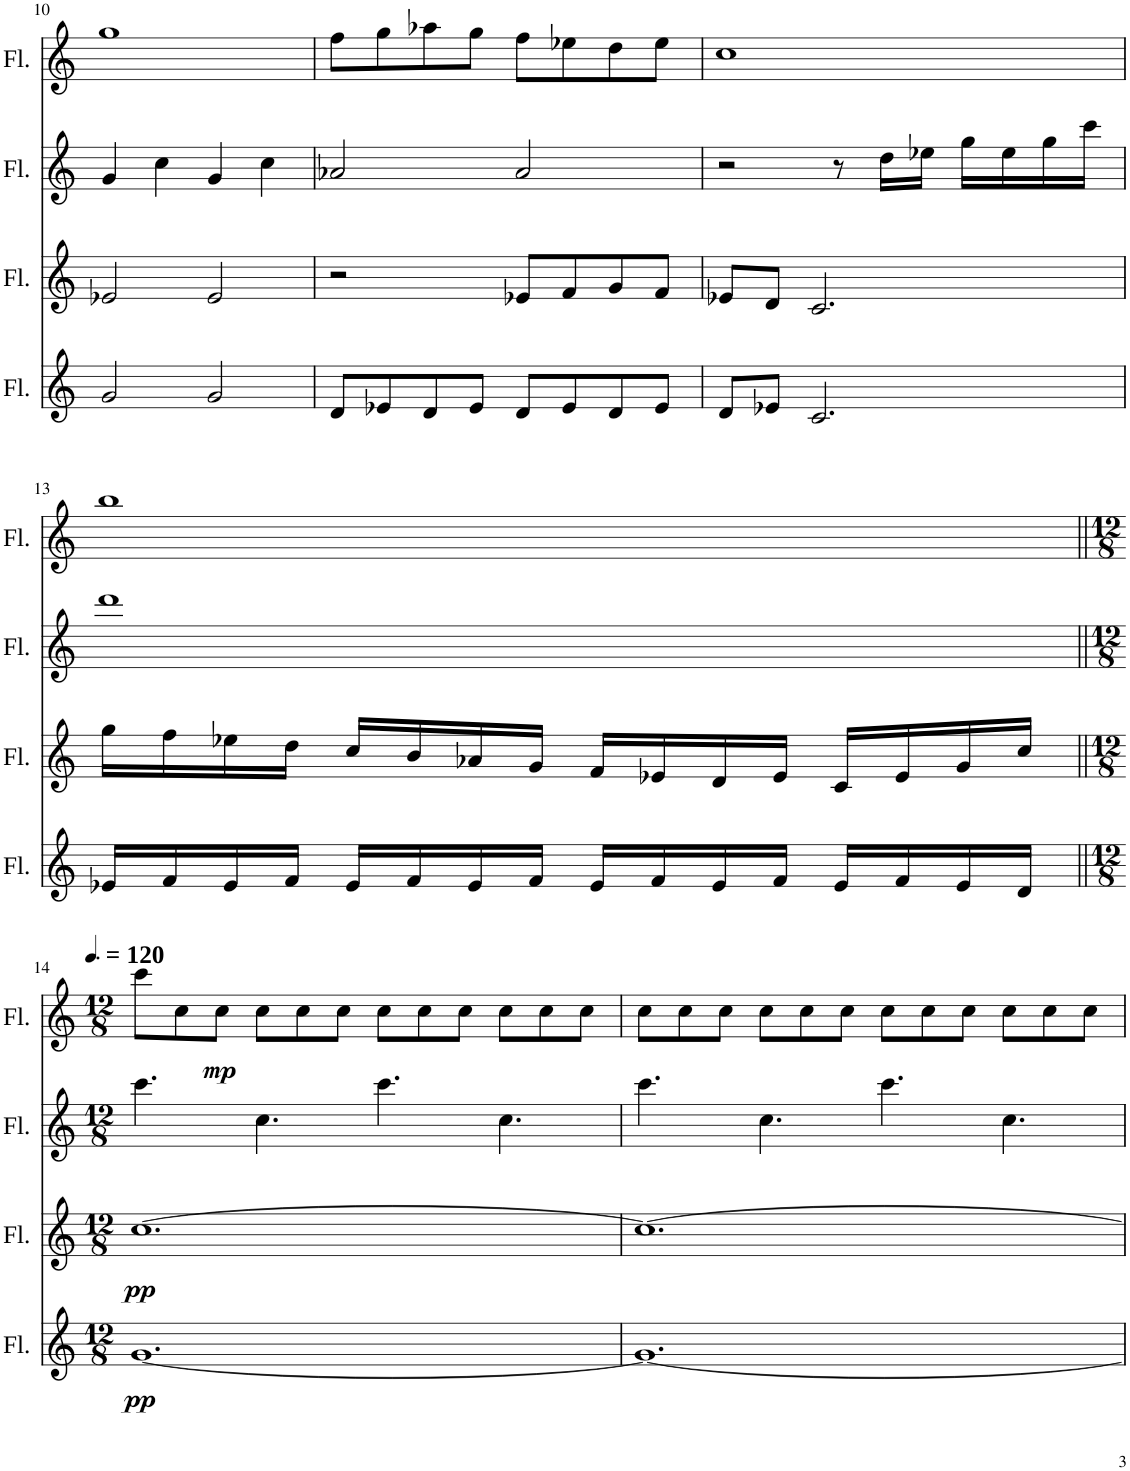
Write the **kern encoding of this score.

**kern	**dynam	**kern	**dynam	**kern	**kern	**dynam
*part4	*part4	*part3	*part3	*part2	*part1	*part1
*staff4	*staff4	*staff3	*staff3	*staff2	*staff1	*staff1
*I"Flute	*	*I"Flute	*	*I"Flute	*I"Flute	*
*I'Fl.	*	*I'Fl.	*	*I'Fl.	*I'Fl.	*
!!LO:PB:g=z
*clefG2	*	*clefG2	*	*clefG2	*clefG2	*
*k[]	*	*k[]	*	*k[]	*k[]	*
*M4/4	*	*M4/4	*	*M4/4	*M4/4	*
=10	=10	=10	=10	=10	=10	=10
2g/	.	2e-X/	.	4g/	1gg	.
.	.	.	.	4cc\	.	.
2g/	.	2e-/	.	4g/	.	.
.	.	.	.	4cc\	.	.
=11	=11	=11	=11	=11	=11	=11
8d/L	.	2r	.	2a-X/	8ff\L	.
8e-X/	.	.	.	.	8gg\	.
8d/	.	.	.	.	8aa-X\	.
8e-/J	.	.	.	.	8gg\J	.
8d/L	.	8e-X/L	.	2a-/	8ff\L	.
8e-/	.	8f/	.	.	8ee-X\	.
8d/	.	8g/	.	.	8dd\	.
8e-/J	.	8f/J	.	.	8ee-\J	.
=12	=12	=12	=12	=12	=12	=12
8d/L	.	8e-X/L	.	2r	1cc	.
8e-X/J	.	8d/J	.	.	.	.
2.c/	.	2.c/	.	.	.	.
.	.	.	.	8r	.	.
.	.	.	.	16dd\LL	.	.
.	.	.	.	16ee-X\JJ	.	.
.	.	.	.	16gg\LL	.	.
.	.	.	.	16ee-\	.	.
.	.	.	.	16gg\	.	.
.	.	.	.	16ccc\JJ	.	.
!!LO:LB:g=z
=13	=13	=13	=13	=13	=13	=13
16e-X/LL	.	16gg\LL	.	1ddd	1bb	.
16f/	.	16ff\	.	.	.	.
16e-/	.	16ee-X\	.	.	.	.
16f/JJ	.	16dd\JJ	.	.	.	.
16e-/LL	.	16cc/LL	.	.	.	.
16f/	.	16b/	.	.	.	.
16e-/	.	16a-X/	.	.	.	.
16f/JJ	.	16g/JJ	.	.	.	.
16e-/LL	.	16f/LL	.	.	.	.
16f/	.	16e-X/	.	.	.	.
16e-/	.	16d/	.	.	.	.
16f/JJ	.	16e-/JJ	.	.	.	.
16e-/LL	.	16c/LL	.	.	.	.
16f/	.	16e-/	.	.	.	.
16e-/	.	16g/	.	.	.	.
16d/JJ	.	16cc/JJ	.	.	.	.
!!LO:LB:g=z
=14||	=14||	=14||	=14||	=14||	=14||	=14||
*M12/8	*	*M12/8	*	*M12/8	*M12/8	*
*	*	*	*	*	*MM180	*
!	!LO:DY:b	!	!LO:DY:b	!	!	!
[1.g	pp	[1.cc	pp	4.ccc\	8ccc\L	.
.	.	.	.	.	8cc\	.
!	!	!	!	!	!	!LO:DY:b
.	.	.	.	.	8cc\J	mp
.	.	.	.	4.cc\	8cc\L	.
.	.	.	.	.	8cc\	.
.	.	.	.	.	8cc\J	.
.	.	.	.	4.ccc\	8cc\L	.
.	.	.	.	.	8cc\	.
.	.	.	.	.	8cc\J	.
.	.	.	.	4.cc\	8cc\L	.
.	.	.	.	.	8cc\	.
.	.	.	.	.	8cc\J	.
=15	=15	=15	=15	=15	=15	=15
1.g_	.	1.cc_	.	4.ccc\	8cc\L	.
.	.	.	.	.	8cc\	.
.	.	.	.	.	8cc\J	.
.	.	.	.	4.cc\	8cc\L	.
.	.	.	.	.	8cc\	.
.	.	.	.	.	8cc\J	.
.	.	.	.	4.ccc\	8cc\L	.
.	.	.	.	.	8cc\	.
.	.	.	.	.	8cc\J	.
.	.	.	.	4.cc\	8cc\L	.
.	.	.	.	.	8cc\	.
.	.	.	.	.	8cc\J	.
=	=	=	=	=	=	=
*-	*-	*-	*-	*-	*-	*-
